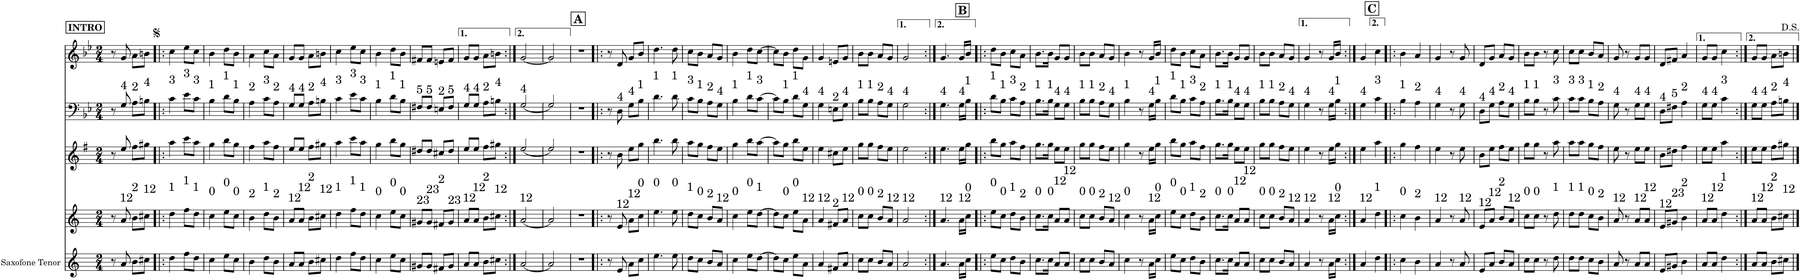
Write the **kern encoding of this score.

**kern	**kern	**kern	**kern	**kern
*part5	*part4	*part3	*part2	*part1
*staff5	*staff4	*staff3	*staff2	*staff1
*I"Saxofone Tenor	*I"Trompete Bb	*I"Saxofone Alto	*I"Trombone	*I"Flauta
*I'Sax. Tn.	*I'Tpt	*	*I'Trb	*I'Fl
*clefG2	*clefG2	*clefG2	*clefF4	*clefG2
*Trd8c14	*Trd1c2	*Trd5c9	*	*
*k[]	*k[]	*k[f#]	*k[b-e-]	*k[b-e-]
*M2/4	*M2/4	*M2/4	*M2/4	*M2/4
!!LO:REH:place=s1:a:B:cj:fs=11:t=INTRO
=1	=1	=1	=1	=1
8r	8r	8r	8r	8r
!	!	!	!LO:TX:a:t=4	!
!	!LO:TX:a:t=12	!	!	!
8a/	8a/	8ee/	8G/	8g/
!	!	!	!LO:TX:a:t=2	!
!	!LO:TX:a:t=2	!	!	!
8b\L	8b\L	8ff#\L	8A\L	8a\L
!	!	!	!LO:TX:a:t=4	!
!	!LO:TX:a:t=12	!	!	!
8cc#X\J	8cc#X\J	8gg#X\J	8Bn\J	8bn\J
=2!|:	=2!|:	=2!|:	=2!|:	=2!|:
!	!	!	!LO:TX:a:t=3	!
!	!LO:TX:a:t=1	!	!	!
4dd\	4dd\	4aa\	4c\	4cc\
!	!	!	!LO:TX:a:t=3	!
!	!LO:TX:a:t=1	!	!	!
8ff\L	8ff\L	8ccc\L	8e-\L	8ee-\L
!	!	!	!LO:TX:a:t=3	!
!	!LO:TX:a:t=1	!	!	!
8dd\J	8dd\J	8aa\J	8c\J	8cc\J
=3	=3	=3	=3	=3
!	!	!	!LO:TX:a:t=1	!
!	!LO:TX:a:t=0	!	!	!
4cc\	4cc\	4gg\	4B-\	4b-\
!	!	!	!LO:TX:a:t=1	!
!	!LO:TX:a:t=0	!	!	!
8ee\L	8ee\L	8bb\L	8d\L	8dd\L
!	!	!	!LO:TX:a:t=1	!
!	!LO:TX:a:t=0	!	!	!
8cc\J	8cc\J	8gg\J	8B-\J	8b-\J
=4	=4	=4	=4	=4
!	!	!	!LO:TX:a:t=2	!
!	!LO:TX:a:t=2	!	!	!
4b\	4b\	4ff#\	4A\	4a\
!	!	!	!LO:TX:a:t=3	!
!	!LO:TX:a:t=1	!	!	!
8dd\L	8dd\L	8aa\L	8c\L	8cc\L
!	!	!	!LO:TX:a:t=2	!
!	!LO:TX:a:t=2	!	!	!
8b\J	8b\J	8ff#\J	8A\J	8a\J
=5	=5	=5	=5	=5
!	!	!	!LO:TX:a:t=4	!
!	!LO:TX:a:t=12	!	!	!
8a/L	8a/L	8ee/L	8G/L	8g/L
!	!	!	!LO:TX:a:t=4	!
!	!LO:TX:a:t=12	!	!	!
8a/J	8a/J	8ee/J	8G/J	8g/J
!	!	!	!LO:TX:a:t=2	!
!	!LO:TX:a:t=2	!	!	!
8b\L	8b\L	8ff#\L	8A\L	8a\L
!	!	!	!LO:TX:a:t=4	!
!	!LO:TX:a:t=12	!	!	!
8cc#X\J	8cc#X\J	8gg#X\J	8Bn\J	8bn\J
=6	=6	=6	=6	=6
!	!	!	!LO:TX:a:t=3	!
!	!LO:TX:a:t=1	!	!	!
4dd\	4dd\	4aa\	4c\	4cc\
!	!	!	!LO:TX:a:t=3	!
!	!LO:TX:a:t=1	!	!	!
8ff\L	8ff\L	8ccc\L	8e-\L	8ee-\L
!	!	!	!LO:TX:a:t=3	!
!	!LO:TX:a:t=1	!	!	!
8dd\J	8dd\J	8aa\J	8c\J	8cc\J
=7	=7	=7	=7	=7
!	!	!	!LO:TX:a:t=1	!
!	!LO:TX:a:t=0	!	!	!
4cc\	4cc\	4gg\	4B-\	4b-\
!	!	!	!LO:TX:a:t=1	!
!	!LO:TX:a:t=0	!	!	!
8ee\L	8ee\L	8bb\L	8d\L	8dd\L
!	!	!	!LO:TX:a:t=1	!
!	!LO:TX:a:t=0	!	!	!
8cc\J	8cc\J	8gg\J	8B-\J	8b-\J
=8	=8	=8	=8	=8
!	!	!	!LO:TX:a:t=5	!
!	!LO:TX:a:t=23	!	!	!
8g#X/L	8g#X/L	8dd#X/L	8F#X/L	8f#X/L
!	!	!	!LO:TX:a:t=5	!
!	!LO:TX:a:t=23	!	!	!
8g#/J	8g#/J	8dd#/J	8F#/J	8f#/J
!	!	!	!LO:TX:a:t=2	!
!	!LO:TX:a:t=2	!	!	!
8f#X/L	8f#X/L	8cc#X/L	8En/L	8en/L
!	!	!	!LO:TX:a:t=5	!
!	!LO:TX:a:t=23	!	!	!
8g#/J	8g#/J	8dd#/J	8F#/J	8f#/J
=9	=9	=9	=9	=9
!	!	!	!LO:TX:a:t=4	!
!	!LO:TX:a:t=12	!	!	!
8a/L	8a/L	8ee/L	8G/L	8g/L
!	!	!	!LO:TX:a:t=4	!
!	!LO:TX:a:t=12	!	!	!
8a/J	8a/J	8ee/J	8G/J	8g/J
!	!	!	!LO:TX:a:t=2	!
!	!LO:TX:a:t=2	!	!	!
8b\L	8b\L	8ff#\L	8A\L	8a\L
!	!	!	!LO:TX:a:t=4	!
!	!LO:TX:a:t=12	!	!	!
8cc#X\J	8cc#X\J	8gg#X\J	8Bn\J	8bn\J
=10:|!	=10:|!	=10:|!	=10:|!	=10:|!
!	!	!	!LO:TX:a:t=4	!
!	!LO:TX:a:t=12	!	!	!
[2a/	[2a/	[2ee/	[2G/	[2g/
=11	=11	=11	=11	=11
2a/]	2a/]	2ee/]	2G/]	2g/]
=12	=12	=12	=12	=12
2r	2r	2r	2r	2r
!!LO:REH:place=s1:a:B:cj:t=A
=13!|:	=13!|:	=13!|:	=13!|:	=13!|:
8r	8r	8r	8r	8r
!	!	!	!LO:TX:a:t=4	!
!	!LO:TX:a:t=12	!	!	!
8e/	8e/	8b\	8D\	8d/
!	!	!	!LO:TX:a:t=4	!
!	!LO:TX:a:t=12	!	!	!
8a\L	8a\L	8ee\L	8G\L	8g/L
!	!	!	!LO:TX:a:t=1	!
!	!LO:TX:a:t=0	!	!	!
8cc\J	8cc\J	8gg\J	8B-\J	8b-/J
=14	=14	=14	=14	=14
!	!	!	!LO:TX:a:t=1	!
!	!LO:TX:a:t=0	!	!	!
4.ee\	4.ee\	4.bb\	4.d\	4.dd\
!	!	!	!LO:TX:a:t=1	!
!	!LO:TX:a:t=0	!	!	!
8ee\	8ee\	8bb\	8d\	8dd\
=15	=15	=15	=15	=15
!	!	!	!LO:TX:a:t=3	!
!	!LO:TX:a:t=1	!	!	!
8dd\L	8dd\L	8aa\L	8c\L	8cc\L
!	!	!	!LO:TX:a:t=1	!
!	!LO:TX:a:t=0	!	!	!
8cc\J	8cc\J	8gg\J	8B-\J	8b-\J
!	!	!	!LO:TX:a:t=2	!
!	!LO:TX:a:t=2	!	!	!
8b/L	8b/L	8ff#\L	8A\L	8a/L
!	!	!	!LO:TX:a:t=4	!
!	!LO:TX:a:t=12	!	!	!
8a/J	8a/J	8ee\J	8G\J	8g/J
=16	=16	=16	=16	=16
!	!	!	!LO:TX:a:t=1	!
!	!LO:TX:a:t=0	!	!	!
4cc\	4cc\	4gg\	4B-\	4b-\
!	!	!	!LO:TX:a:t=1	!
!	!LO:TX:a:t=0	!	!	!
8ee\L	8ee\L	8bb\L	8d\L	8dd\L
!	!	!	!LO:TX:a:t=3	!
!	!LO:TX:a:t=1	!	!	!
[8dd\J	[8dd\J	[8aa\J	[8c\J	[8cc\J
=17	=17	=17	=17	=17
8dd\L]	8dd\L]	8aa\L]	8c\L]	8cc\L]
!	!	!	!LO:TX:a:t=1	!
!	!LO:TX:a:t=0	!	!	!
8cc\J	8cc\J	8gg\J	8B-\J	8b-\J
!	!	!	!LO:TX:a:t=1	!
!	!LO:TX:a:t=0	!	!	!
8ee\L	8ee\L	8bb\L	8d\L	8dd\L
!	!	!	!LO:TX:a:t=4	!
!	!LO:TX:a:t=12	!	!	!
8a\J	8a\J	8ee\J	8G\J	8g\J
=18	=18	=18	=18	=18
!	!	!	!LO:TX:a:t=4	!
!	!LO:TX:a:t=12	!	!	!
4a/	4a/	4ee\	4G\	4g/
!	!	!	!LO:TX:a:t=2	!
!	!LO:TX:a:t=2	!	!	!
8f#X/L	8f#X/L	8cc#X\L	8En\L	8en/L
!	!	!	!LO:TX:a:t=4	!
!	!LO:TX:a:t=12	!	!	!
8a/J	8a/J	8ee\J	8G\J	8g/J
=19	=19	=19	=19	=19
!	!	!	!LO:TX:a:t=1	!
!	!LO:TX:a:t=0	!	!	!
8cc\L	8cc\L	8gg\L	8B-\L	8b-\L
!	!	!	!LO:TX:a:t=1	!
!	!LO:TX:a:t=0	!	!	!
8cc\J	8cc\J	8gg\J	8B-\J	8b-\J
!	!	!	!LO:TX:a:t=2	!
!	!LO:TX:a:t=2	!	!	!
8b/L	8b/L	8ff#\L	8A\L	8a/L
!	!	!	!LO:TX:a:t=4	!
!	!LO:TX:a:t=12	!	!	!
8a/J	8a/J	8ee\J	8G\J	8g/J
=20	=20	=20	=20	=20
!	!	!	!LO:TX:a:t=4	!
!	!LO:TX:a:t=12	!	!	!
2a/	2a/	2ee\	2G\	2g/
=21:|!	=21:|!	=21:|!	=21:|!	=21:|!
!	!	!	!LO:TX:a:t=4	!
!	!LO:TX:a:t=12	!	!	!
4.a/	4.a/	4.ee\	4.G\	4.g/
!	!	!	!LO:TX:a:t=4	!
!	!LO:TX:a:t=12	!	!	!
16a\LL	16a\LL	16ee\LL	16G\LL	16g/LL
!	!	!	!LO:TX:a:t=1	!
!	!LO:TX:a:t=0	!	!	!
16cc\JJ	16cc\JJ	16gg\JJ	16B-\JJ	16b-/JJ
!!LO:REH:place=s1:a:B:cj:t=B
=22!|:	=22!|:	=22!|:	=22!|:	=22!|:
!	!	!	!LO:TX:a:t=1	!
!	!LO:TX:a:t=0	!	!	!
8ee\L	8ee\L	8bb\L	8d\L	8dd\L
!	!	!	!LO:TX:a:t=1	!
!	!LO:TX:a:t=0	!	!	!
8cc\J	8cc\J	8gg\J	8B-\J	8b-\J
!	!	!	!LO:TX:a:t=3	!
!	!LO:TX:a:t=1	!	!	!
8dd\L	8dd\L	8aa\L	8c\L	8cc\L
!	!	!	!LO:TX:a:t=2	!
!	!LO:TX:a:t=2	!	!	!
8b\J	8b\J	8ff#\J	8A\J	8a\J
=23	=23	=23	=23	=23
!	!	!	!LO:TX:a:t=1	!
!	!LO:TX:a:t=0	!	!	!
8.cc\L	8.cc\L	8.gg\L	8.B-\L	8.b-\L
!	!	!	!LO:TX:a:t=1	!
!	!LO:TX:a:t=0	!	!	!
16cc\Jk	16cc\Jk	16gg\Jk	16B-\Jk	16b-\Jk
!	!	!	!LO:TX:a:t=4	!
!	!LO:TX:a:t=12	!	!	!
8a/L	8a/L	8ee\L	8G\L	8g/L
!	!	!	!LO:TX:a:t=4	!
!	!LO:TX:a:t=12	!	!	!
8a/J	8a/J	8ee\J	8G\J	8g/J
=24	=24	=24	=24	=24
!	!	!	!LO:TX:a:t=1	!
!	!LO:TX:a:t=0	!	!	!
8cc\L	8cc\L	8gg\L	8B-\L	8b-\L
!	!	!	!LO:TX:a:t=1	!
!	!LO:TX:a:t=0	!	!	!
8cc\J	8cc\J	8gg\J	8B-\J	8b-\J
!	!	!	!LO:TX:a:t=2	!
!	!LO:TX:a:t=2	!	!	!
8b/L	8b/L	8ff#\L	8A\L	8a/L
!	!	!	!LO:TX:a:t=4	!
!	!LO:TX:a:t=12	!	!	!
8a/J	8a/J	8ee\J	8G\J	8g/J
=25	=25	=25	=25	=25
!	!	!	!LO:TX:a:t=1	!
!	!LO:TX:a:t=0	!	!	!
4cc\	4cc\	4gg\	4B-\	4b-\
8r	8r	8r	8r	8r
!	!	!	!LO:TX:a:t=4	!
!	!LO:TX:a:t=12	!	!	!
16a\LL	16a\LL	16ee\LL	16G\LL	16g/LL
!	!	!	!LO:TX:a:t=1	!
!	!LO:TX:a:t=0	!	!	!
16cc\JJ	16cc\JJ	16gg\JJ	16B-\JJ	16b-/JJ
=26	=26	=26	=26	=26
!	!	!	!LO:TX:a:t=1	!
!	!LO:TX:a:t=0	!	!	!
8ee\L	8ee\L	8bb\L	8d\L	8dd\L
!	!	!	!LO:TX:a:t=1	!
!	!LO:TX:a:t=0	!	!	!
8cc\J	8cc\J	8gg\J	8B-\J	8b-\J
!	!	!	!LO:TX:a:t=3	!
!	!LO:TX:a:t=1	!	!	!
8dd\L	8dd\L	8aa\L	8c\L	8cc\L
!	!	!	!LO:TX:a:t=2	!
!	!LO:TX:a:t=2	!	!	!
8b\J	8b\J	8ff#\J	8A\J	8a\J
=27	=27	=27	=27	=27
!	!	!	!LO:TX:a:t=1	!
!	!LO:TX:a:t=0	!	!	!
8.cc\L	8.cc\L	8.gg\L	8.B-\L	8.b-\L
!	!	!	!LO:TX:a:t=1	!
!	!LO:TX:a:t=0	!	!	!
16cc\Jk	16cc\Jk	16gg\Jk	16B-\Jk	16b-\Jk
!	!	!	!LO:TX:a:t=4	!
!	!LO:TX:a:t=12	!	!	!
8a/L	8a/L	8ee\L	8G\L	8g/L
!	!	!	!LO:TX:a:t=4	!
!	!LO:TX:a:t=12	!	!	!
8a/J	8a/J	8ee\J	8G\J	8g/J
=28	=28	=28	=28	=28
!	!	!	!LO:TX:a:t=1	!
!	!LO:TX:a:t=0	!	!	!
8cc\L	8cc\L	8gg\L	8B-\L	8b-\L
!	!	!	!LO:TX:a:t=1	!
!	!LO:TX:a:t=0	!	!	!
8cc\J	8cc\J	8gg\J	8B-\J	8b-\J
!	!	!	!LO:TX:a:t=2	!
!	!LO:TX:a:t=2	!	!	!
8b/L	8b/L	8ff#\L	8A\L	8a/L
!	!	!	!LO:TX:a:t=4	!
!	!LO:TX:a:t=12	!	!	!
8a/J	8a/J	8ee\J	8G\J	8g/J
=29	=29	=29	=29	=29
!	!	!	!LO:TX:a:t=4	!
!	!LO:TX:a:t=12	!	!	!
4a/	4a/	4ee\	4G\	4g/
8r	8r	8r	8r	8r
!	!	!	!LO:TX:a:t=4	!
!	!LO:TX:a:t=12	!	!	!
16a\LL	16a\LL	16ee\LL	16G\LL	16g/LL
!	!	!	!LO:TX:a:t=1	!
!	!LO:TX:a:t=0	!	!	!
16cc\JJ	16cc\JJ	16gg\JJ	16B-\JJ	16b-/JJ
=30:|!	=30:|!	=30:|!	=30:|!	=30:|!
!	!	!	!LO:TX:a:t=4	!
!	!LO:TX:a:t=12	!	!	!
4a/	4a/	4ee\	4G\	4g/
!	!	!	!LO:TX:a:t=3	!
!	!LO:TX:a:t=1	!	!	!
4dd\	4dd\	4aa\	4c\	4cc\
!!LO:REH:place=s1:a:B:cj:t=C
=31!|:	=31!|:	=31!|:	=31!|:	=31!|:
!	!	!	!LO:TX:a:t=1	!
!	!LO:TX:a:t=0	!	!	!
4cc\	4cc\	4gg\	4B-\	4b-\
!	!	!	!LO:TX:a:t=2	!
!	!LO:TX:a:t=2	!	!	!
4b\	4b\	4ff#\	4A\	4a/
=32	=32	=32	=32	=32
!	!	!	!LO:TX:a:t=4	!
!	!LO:TX:a:t=12	!	!	!
4a/	4a/	4ee\	4G\	4g/
8r	8r	8r	8r	8r
!	!	!	!LO:TX:a:t=4	!
!	!LO:TX:a:t=12	!	!	!
8a/	8a/	8ee\	8G\	8g/
=33	=33	=33	=33	=33
!	!	!	!LO:TX:a:t=4	!
!	!LO:TX:a:t=12	!	!	!
8e/L	8e/L	8b\L	8D\L	8d/L
!	!	!	!LO:TX:a:t=4	!
!	!LO:TX:a:t=12	!	!	!
8a/J	8a/J	8ee\J	8G\J	8g/J
!	!	!	!LO:TX:a:t=2	!
!	!LO:TX:a:t=2	!	!	!
8b/L	8b/L	8ff#\L	8A\L	8a/L
!	!	!	!LO:TX:a:t=4	!
!	!LO:TX:a:t=12	!	!	!
8a/J	8a/J	8ee\J	8G\J	8g/J
=34	=34	=34	=34	=34
!	!	!	!LO:TX:a:t=1	!
!	!LO:TX:a:t=0	!	!	!
8cc\L	8cc\L	8gg\L	8B-\L	8b-\L
!	!	!	!LO:TX:a:t=1	!
!	!LO:TX:a:t=0	!	!	!
8cc\J	8cc\J	8gg\J	8B-\J	8b-\J
8r	8r	8r	8r	8r
!	!	!	!LO:TX:a:t=3	!
!	!LO:TX:a:t=1	!	!	!
8dd\	8dd\	8aa\	8c\	8cc\
=35	=35	=35	=35	=35
!	!	!	!LO:TX:a:t=3	!
!	!LO:TX:a:t=1	!	!	!
8dd\L	8dd\L	8aa\L	8c\L	8cc\L
!	!	!	!LO:TX:a:t=3	!
!	!LO:TX:a:t=1	!	!	!
8dd\J	8dd\J	8aa\J	8c\J	8cc\J
!	!	!	!LO:TX:a:t=1	!
!	!LO:TX:a:t=0	!	!	!
8cc\L	8cc\L	8gg\L	8B-\L	8b-/L
!	!	!	!LO:TX:a:t=2	!
!	!LO:TX:a:t=2	!	!	!
8b\J	8b\J	8ff#\J	8A\J	8a/J
=36	=36	=36	=36	=36
!	!	!	!LO:TX:a:t=4	!
!	!LO:TX:a:t=12	!	!	!
8a/	8a/	8ee\	8G\	8g/
8r	8r	8r	8r	8r
!	!	!	!LO:TX:a:t=4	!
!	!LO:TX:a:t=12	!	!	!
8a/L	8a/L	8ee\L	8G\L	8g/L
!	!	!	!LO:TX:a:t=4	!
!	!LO:TX:a:t=12	!	!	!
8a/J	8a/J	8ee\J	8G\J	8g/J
=37	=37	=37	=37	=37
!	!	!	!LO:TX:a:t=4	!
!	!LO:TX:a:t=12	!	!	!
8e/L	8e/L	8b\L	8D\L	8d/L
!	!	!	!LO:TX:a:t=5	!
!	!LO:TX:a:t=23	!	!	!
8g#X/J	8g#X/J	8dd#X\J	8F#X\J	8f#X/J
!	!	!	!LO:TX:a:t=2	!
!	!LO:TX:a:t=2	!	!	!
4b\	4b\	4ff#\	4A\	4a/
=38	=38	=38	=38	=38
!	!	!	!LO:TX:a:t=4	!
!	!LO:TX:a:t=12	!	!	!
8a/L	8a/L	8ee\L	8G\L	8g/L
!	!	!	!LO:TX:a:t=4	!
!	!LO:TX:a:t=12	!	!	!
8a/J	8a/J	8ee\J	8G\J	8g/J
!	!	!	!LO:TX:a:t=3	!
!	!LO:TX:a:t=1	!	!	!
4dd\	4dd\	4aa\	4c\	4cc\
=39:|!	=39:|!	=39:|!	=39:|!	=39:|!
!	!	!	!LO:TX:a:t=4	!
!	!LO:TX:a:t=12	!	!	!
8a/L	8a/L	8ee\L	8G\L	8g/L
!	!	!	!LO:TX:a:t=4	!
!	!LO:TX:a:t=12	!	!	!
8a/J	8a/J	8ee\J	8G\J	8g/J
!	!	!	!LO:TX:a:t=2	!
!	!LO:TX:a:t=2	!	!	!
8b\L	8b\L	8ff#\L	8A\L	8a\L
!	!	!	!LO:TX:a:t=4	!
!	!LO:TX:a:t=12	!	!	!
8cc#X\J	8cc#X\J	8gg#X\J	8Bn\J	8bn\J
==	==	==	==	==
*-	*-	*-	*-	*-
